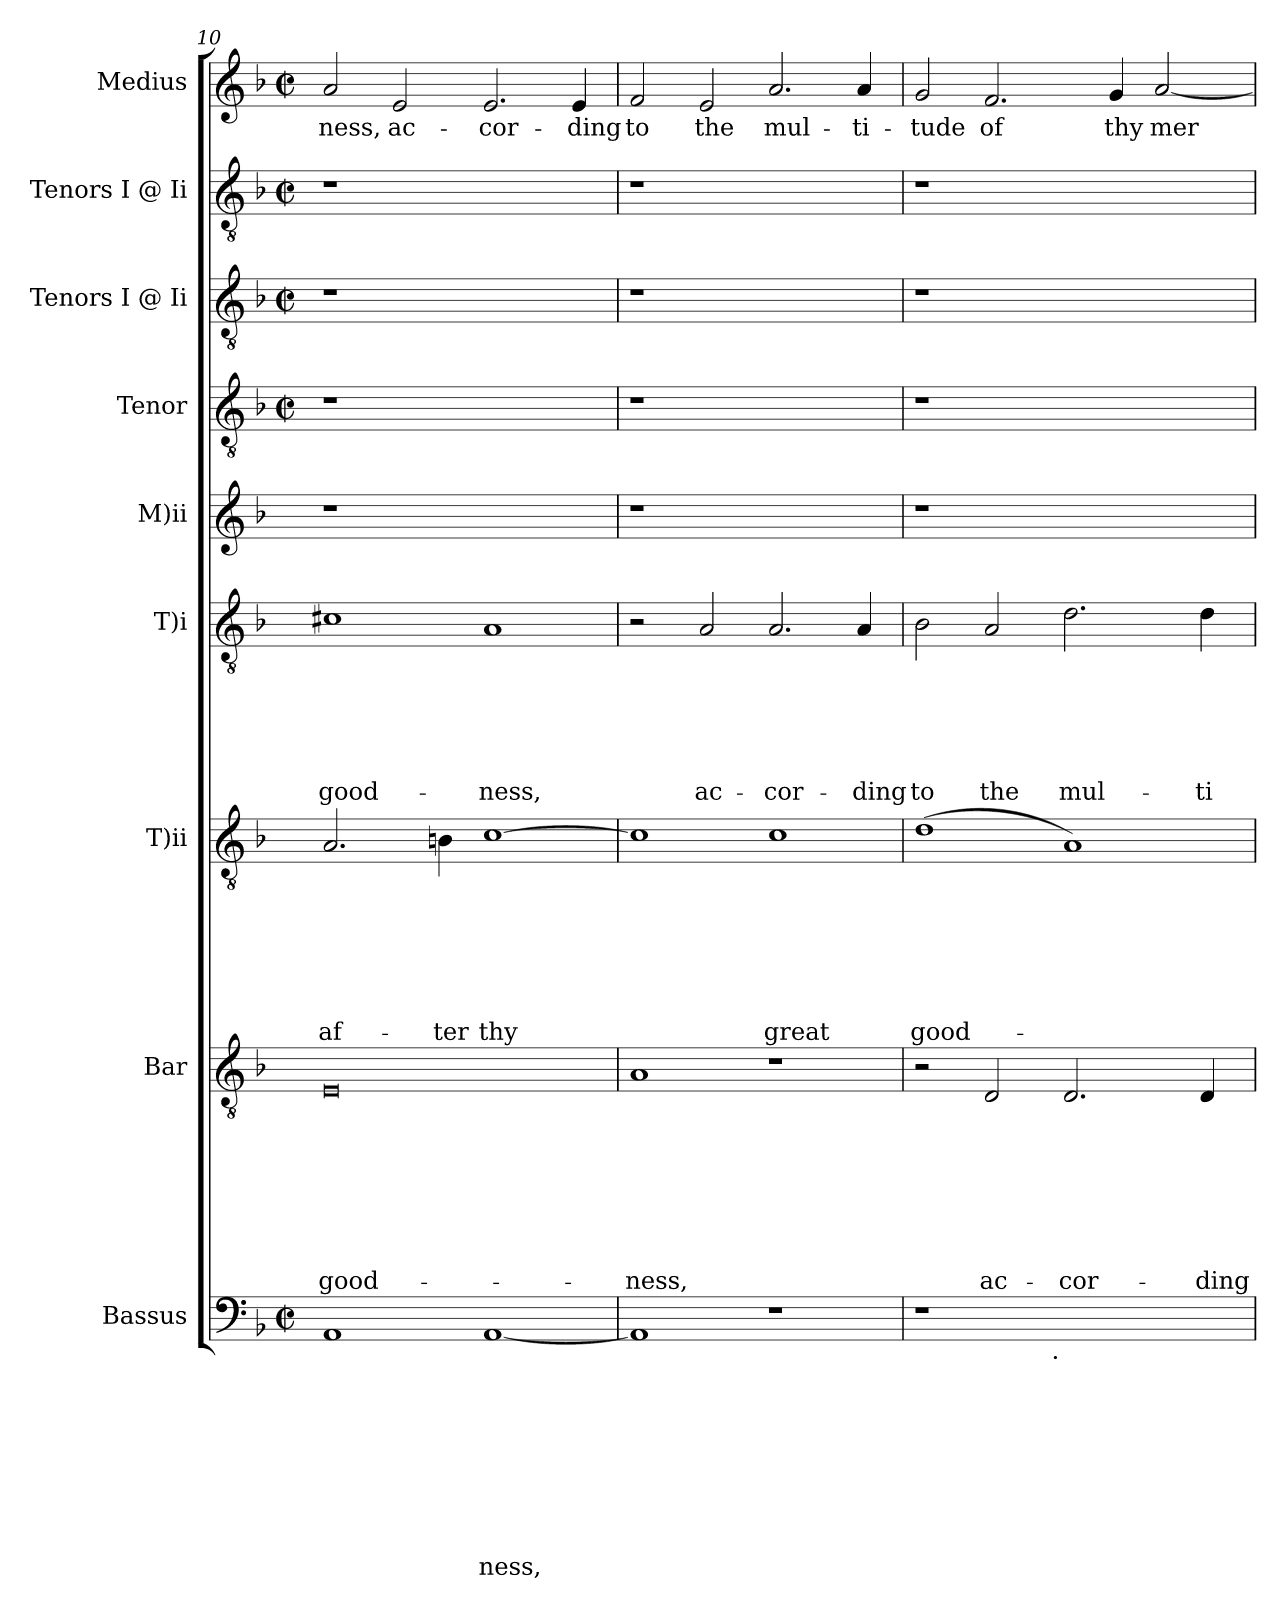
**kern	**text	**text	**text	**text	**text	**text	**text	**text	**text	**kern	**text	**text	**text	**text	**text	**text	**text	**text	**kern	**text	**text	**text	**text	**text	**text	**text	**kern	**text	**text	**text	**text	**text	**text	**kern	**kern	**kern	**kern	**kern	**text
*part9	*part9	*part9	*part9	*part9	*part9	*part9	*part9	*part9	*part9	*part8	*part8	*part8	*part8	*part8	*part8	*part8	*part8	*part8	*part7	*part7	*part7	*part7	*part7	*part7	*part7	*part7	*part6	*part6	*part6	*part6	*part6	*part6	*part6	*part5	*part4	*part3	*part2	*part1	*part1
*staff9	*staff9	*staff9	*staff9	*staff9	*staff9	*staff9	*staff9	*staff9	*staff9	*staff8	*staff8	*staff8	*staff8	*staff8	*staff8	*staff8	*staff8	*staff8	*staff7	*staff7	*staff7	*staff7	*staff7	*staff7	*staff7	*staff7	*staff6	*staff6	*staff6	*staff6	*staff6	*staff6	*staff6	*staff5	*staff4	*staff3	*staff2	*staff1	*staff1
*I"Bassus	*	*	*	*	*	*	*	*	*	*I"Bar	*	*	*	*	*	*	*	*	*I"T)ii	*	*	*	*	*	*	*	*I"T)i	*	*	*	*	*	*	*I"M)ii	*I"Tenor	*I"Tenors I @ Ii	*I"Tenors I @ Ii	*I"Medius	*
*I'B	*	*	*	*	*	*	*	*	*	*I'Bar	*	*	*	*	*	*	*	*	*I'T)ii	*	*	*	*	*	*	*	*I'T)i	*	*	*	*	*	*	*I'M)ii	*	*	*	*I'M	*
*clefF4	*	*	*	*	*	*	*	*	*	*clefGv2	*	*	*	*	*	*	*	*	*clefGv2	*	*	*	*	*	*	*	*clefGv2	*	*	*	*	*	*	*clefG2	*clefGv2	*clefGv2	*clefGv2	*clefG2	*
*k[b-]	*	*	*	*	*	*	*	*	*	*k[b-]	*	*	*	*	*	*	*	*	*k[b-]	*	*	*	*	*	*	*	*k[b-]	*	*	*	*	*	*	*k[b-]	*k[b-]	*k[b-]	*k[b-]	*k[b-]	*
*F:	*	*	*	*	*	*	*	*	*	*F:	*	*	*	*	*	*	*	*	*F:	*	*	*	*	*	*	*	*F:	*	*	*	*	*	*	*F:	*F:	*F:	*F:	*F:	*
*M2/2	*	*	*	*	*	*	*	*	*	*	*	*	*	*	*	*	*	*	*	*	*	*	*	*	*	*	*	*	*	*	*	*	*	*	*M2/2	*M2/2	*M2/2	*M2/2	*
*met(c|)	*	*	*	*	*	*	*	*	*	*	*	*	*	*	*	*	*	*	*	*	*	*	*	*	*	*	*	*	*	*	*	*	*	*	*met(c|)	*met(c|)	*met(c|)	*met(c|)	*
=10	=10	=10	=10	=10	=10	=10	=10	=10	=10	=10	=10	=10	=10	=10	=10	=10	=10	=10	=10	=10	=10	=10	=10	=10	=10	=10	=10	=10	=10	=10	=10	=10	=10	=10	=10	=10	=10	=10	=10
!	!	!	!	!	!	!	!	!	!	!	!	!	!	!	!	!	!	!LO:LY:b	!	!	!	!	!	!	!	!LO:LY:b	!	!	!	!	!	!	!LO:LY:b	!	!	!	!	!	!LO:LY:b
1AA	.	.	.	.	.	.	.	.	.	0E	.	.	.	.	.	.	.	good-	2.A/	.	.	.	.	.	.	af-	1c#X	.	.	.	.	.	good-	1r	1r	1r	1r	2a/	-ness,
!	!	!	!	!	!	!	!	!	!	!	!	!	!	!	!	!	!	!	!	!	!	!	!	!	!	!	!	!	!	!	!	!	!	!	!	!	!	!	!LO:LY:b
.	.	.	.	.	.	.	.	.	.	.	.	.	.	.	.	.	.	.	.	.	.	.	.	.	.	.	.	.	.	.	.	.	.	.	.	.	.	2e/	ac-
!	!	!	!	!	!	!	!	!	!	!	!	!	!	!	!	!	!	!	!	!	!	!	!	!	!	!LO:LY:b	!	!	!	!	!	!	!	!	!	!	!	!	!
.	.	.	.	.	.	.	.	.	.	.	.	.	.	.	.	.	.	.	4Bn\	.	.	.	.	.	.	-ter	.	.	.	.	.	.	.	.	.	.	.	.	.
!	!	!	!	!	!	!	!	!	!LO:LY:b	!	!	!	!	!	!	!	!	!	!	!	!	!	!	!	!	!LO:LY:b	!	!	!	!	!	!	!LO:LY:b	!	!	!	!	!	!LO:LY:b
[>1AA	.	.	.	.	.	.	.	.	-ness,	.	.	.	.	.	.	.	.	.	[>1c	.	.	.	.	.	.	thy	1A	.	.	.	.	.	-ness,	1ryy	1ryy	1ryy	1ryy	2.e/	-cor-
!	!	!	!	!	!	!	!	!	!	!	!	!	!	!	!	!	!	!	!	!	!	!	!	!	!	!	!	!	!	!	!	!	!	!	!	!	!	!	!LO:LY:b
.	.	.	.	.	.	.	.	.	.	.	.	.	.	.	.	.	.	.	.	.	.	.	.	.	.	.	.	.	.	.	.	.	.	.	.	.	.	4e/	-ding
!!LO:PB:g=z
=11	=11	=11	=11	=11	=11	=11	=11	=11	=11	=11	=11	=11	=11	=11	=11	=11	=11	=11	=11	=11	=11	=11	=11	=11	=11	=11	=11	=11	=11	=11	=11	=11	=11	=11	=11	=11	=11	=11	=11
!	!	!	!	!	!	!	!	!	!	!	!	!	!	!	!	!	!	!LO:LY:b	!	!	!	!	!	!	!	!	!	!	!	!	!	!	!	!	!	!	!	!	!LO:LY:b
1AA]	.	.	.	.	.	.	.	.	.	1A	.	.	.	.	.	.	.	-ness,	1c]	.	.	.	.	.	.	.	2r	.	.	.	.	.	.	1r	1r	1r	1r	2f/	to
!	!	!	!	!	!	!	!	!	!	!	!	!	!	!	!	!	!	!	!	!	!	!	!	!	!	!	!	!	!	!	!	!	!LO:LY:b	!	!	!	!	!	!LO:LY:b
.	.	.	.	.	.	.	.	.	.	.	.	.	.	.	.	.	.	.	.	.	.	.	.	.	.	.	2A/	.	.	.	.	.	ac-	.	.	.	.	2e/	the
!	!	!	!	!	!	!	!	!	!	!	!	!	!	!	!	!	!	!	!	!	!	!	!	!	!	!LO:LY:b	!	!	!	!	!	!	!LO:LY:b	!	!	!	!	!	!LO:LY:b
1r	.	.	.	.	.	.	.	.	.	1r	.	.	.	.	.	.	.	.	1c	.	.	.	.	.	.	great	2.A/	.	.	.	.	.	-cor-	1ryy	1ryy	1ryy	1ryy	2.a/	mul-
!	!	!	!	!	!	!	!	!	!	!	!	!	!	!	!	!	!	!	!	!	!	!	!	!	!	!	!	!	!	!	!	!	!LO:LY:b	!	!	!	!	!	!LO:LY:b
.	.	.	.	.	.	.	.	.	.	.	.	.	.	.	.	.	.	.	.	.	.	.	.	.	.	.	4A/	.	.	.	.	.	-ding	.	.	.	.	4a/	-ti-
=12	=12	=12	=12	=12	=12	=12	=12	=12	=12	=12	=12	=12	=12	=12	=12	=12	=12	=12	=12	=12	=12	=12	=12	=12	=12	=12	=12	=12	=12	=12	=12	=12	=12	=12	=12	=12	=12	=12	=12
!	!	!	!	!	!	!	!	!	!	!	!	!	!	!	!	!	!	!	!	!	!	!	!	!	!	!LO:LY:b	!	!	!	!	!	!	!LO:LY:b	!	!	!	!	!	!LO:LY:b
*^	*	*	*	*	*	*	*	*	*	*	*	*	*	*	*	*	*	*	*	*	*	*	*	*	*	*	*	*	*	*	*	*	*	*	*	*	*	*	*
1r	2ryy	.	.	.	.	.	.	.	.	.	2r	.	.	.	.	.	.	.	.	(>1d	.	.	.	.	.	.	good-	2B-\	.	.	.	.	.	to	1r	1r	1r	1r	2g/	-tude
!	!	!	!	!	!	!	!	!	!	!	!	!	!	!	!	!	!	!	!LO:LY:b	!	!	!	!	!	!	!	!	!	!	!	!	!	!	!LO:LY:b	!	!	!	!	!	!LO:LY:b
.	4...ryy	.	.	.	.	.	.	.	.	.	2D/	.	.	.	.	.	.	.	ac-	.	.	.	.	.	.	.	.	2A/	.	.	.	.	.	the	.	.	.	.	2.f/	of
!	!LO:TX:b:t=.	!	!	!	!	!	!	!	!	!	!	!	!	!	!	!	!	!	!	!	!	!	!	!	!	!	!	!	!	!	!	!	!	!	!	!	!	!	!	!
.	1ryy	.	.	.	.	.	.	.	.	.	.	.	.	.	.	.	.	.	.	.	.	.	.	.	.	.	.	.	.	.	.	.	.	.	.	.	.	.	.	.
!	!	!	!	!	!	!	!	!	!	!	!	!	!	!	!	!	!	!	!LO:LY:b	!	!	!	!	!	!	!	!	!	!	!	!	!	!	!LO:LY:b	!	!	!	!	!	!
1ryy	.	.	.	.	.	.	.	.	.	.	2.D/	.	.	.	.	.	.	.	-cor-	1A)	.	.	.	.	.	.	.	2.d\	.	.	.	.	.	mul-	1ryy	1ryy	1ryy	1ryy	.	.
!	!	!	!	!	!	!	!	!	!	!	!	!	!	!	!	!	!	!	!	!	!	!	!	!	!	!	!	!	!	!	!	!	!	!	!	!	!	!	!	!LO:LY:b
.	.	.	.	.	.	.	.	.	.	.	.	.	.	.	.	.	.	.	.	.	.	.	.	.	.	.	.	.	.	.	.	.	.	.	.	.	.	.	4g/	thy
!	!	!	!	!	!	!	!	!	!	!	!	!	!	!	!	!	!	!	!	!	!	!	!	!	!	!	!	!	!	!	!	!	!	!	!	!	!	!	!	!LO:LY:b
.	.	.	.	.	.	.	.	.	.	.	.	.	.	.	.	.	.	.	.	.	.	.	.	.	.	.	.	.	.	.	.	.	.	.	.	.	.	.	[<2a/	mer-
!	!	!	!	!	!	!	!	!	!	!	!	!	!	!	!	!	!	!	!LO:LY:b	!	!	!	!	!	!	!	!	!	!	!	!	!	!	!LO:LY:b	!	!	!	!	!	!
.	.	.	.	.	.	.	.	.	.	.	4D/	.	.	.	.	.	.	.	-ding	.	.	.	.	.	.	.	.	4d\	.	.	.	.	.	-ti-	.	.	.	.	.	.
.	32ryy	.	.	.	.	.	.	.	.	.	.	.	.	.	.	.	.	.	.	.	.	.	.	.	.	.	.	.	.	.	.	.	.	.	.	.	.	.	.	.
*v	*v	*	*	*	*	*	*	*	*	*	*	*	*	*	*	*	*	*	*	*	*	*	*	*	*	*	*	*	*	*	*	*	*	*	*	*	*	*	*	*
=	=	=	=	=	=	=	=	=	=	=	=	=	=	=	=	=	=	=	=	=	=	=	=	=	=	=	=	=	=	=	=	=	=	=	=	=	=	=	=
*-	*-	*-	*-	*-	*-	*-	*-	*-	*-	*-	*-	*-	*-	*-	*-	*-	*-	*-	*-	*-	*-	*-	*-	*-	*-	*-	*-	*-	*-	*-	*-	*-	*-	*-	*-	*-	*-	*-	*-
